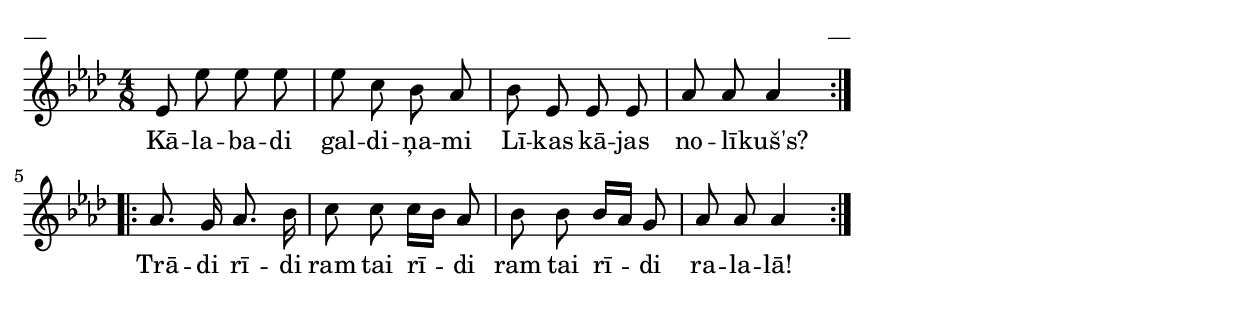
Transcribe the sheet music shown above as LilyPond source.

\version "2.13.16" 
%\header {
% title = "Kālabadi galdiņami"
%}
% http://www.dailytangents.com/tautasdz/lakst/LK-051.shtml
\paper {
line-width = 14\cm
left-margin = 0.4\cm
between-system-padding = 0.3\cm
between-system-space = 0.3\cm
}
\layout {
indent = #0
ragged-last = ##f
}

voiceA = \relative c' {
\clef "treble"
\key aes \major
\time 4/8
\repeat volta 2 {
ees8 ees' ees ees | ees8 c bes aes | bes8 ees, ees ees | aes8 aes aes4  
}
\repeat volta 2 {
aes8. g16 aes8. bes16 | c8 c c16[ bes] aes8 | bes8 bes bes16[ aes] g8 | aes8 aes aes4
}
}


lyricA = \lyricmode {
Kā -- la -- ba -- di gal -- di -- ņa -- mi
Lī -- kas kā -- jas no -- lī -- kuš's?
Trā -- di rī -- di ram tai rī -- di ram tai rī -- di ra -- la -- lā!
}



fullScore = <<
\new Staff {
<<
\new Voice = "voiceA" { \oneVoice \autoBeamOff \voiceA }
\lyricsto "voiceA" \new Lyrics \lyricA
>>
}
>>

\score {
\fullScore
\header { piece = "__" opus = "__" }
}
\markup { \with-color #(x11-color 'white) \sans \smaller "__" }
\score {
\unfoldRepeats
\fullScore
\midi {
\context { \Staff \remove "Staff_performer" }
\context { \Voice \consists "Staff_performer" }
}
}


